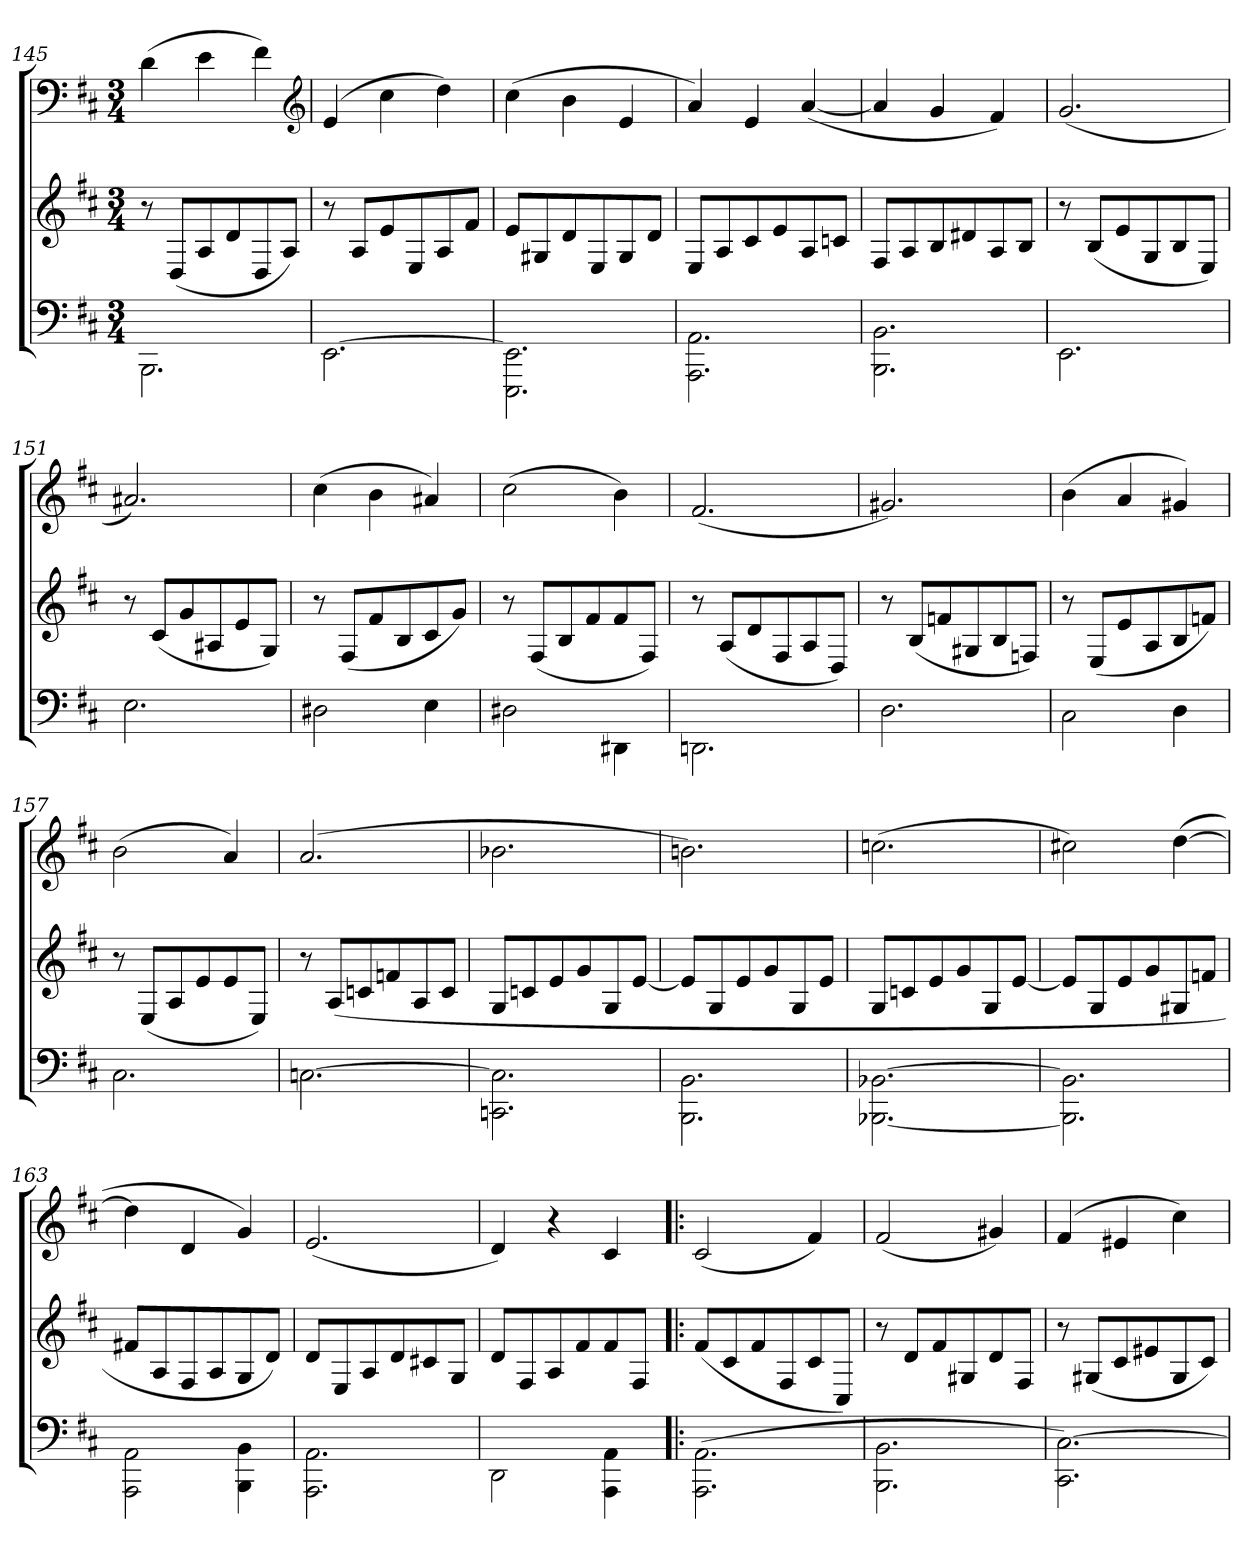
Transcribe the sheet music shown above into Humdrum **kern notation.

**kern	**kern	**kern
*part2	*part2	*part1
*staff3	*staff2	*staff1
*clefF4	*clefG2	*clefF4
*k[f#c#]	*k[f#c#]	*k[f#c#]
*M3/4	*M3/4	*M3/4
=145	=145	=145
2.BBB\	8r	(>4d!
.	(>8D/L	.
.	8A/	4e!
.	8d	.
.	8D/	4f#!)
.	8A/J)	.
*	*	*clefG2
=146	=146	=146
[2.EE\	8r	(>4e!
.	8A/L	.
.	8e	4cc#!
.	8E/	.
.	8A/	4dd!)
.	8f#J	.
=147	=147	=147
2.EE]\ 2.EEE\	8eL	(<4cc#!\
.	8G#X	.
.	8d	4b!\
.	8E/	.
.	8G#/	4e!
.	8dJ	.
=148	=148	=148
2.AA\ 2.AAA\	8E/L	4a!)
.	8A/	.
.	8c#	4e!
.	8e	.
.	8A/	(<[4a!
.	8cnJ	.
=149	=149	=149
2.BB\ 2.BBB\	8F#/L	4a!]
.	8A/	.
.	8B/	4g!
.	8d#X	.
.	8A/	4f#!)
.	(>8B/J	.
=150	=150	=150
2.EE\	8r	(<2.g!
.	(>8B/L	.
.	8e	.
.	8G/	.
.	8B/	.
.	8E/J)	.
=151	=151	=151
2.E	8r	2.a#X!)
.	(>8c#L	.
.	8g	.
.	8A#X/	.
.	8e	.
.	8G/J)	.
=152	=152	=152
2D#X	8r	(>4cc#!
.	(>8F#/L	.
.	8f#	4b!
.	8B	.
4E	8c#	4a#X!)
.	8gJ)	.
=153	=153	=153
2D#X	8r	(>2cc#!
.	(>8F#/L	.
.	8B/	.
.	8f#	.
4DD#X\	8f#	4b!)
.	8F#/J)	.
=154	=154	=154
2.DDn\	8r	(<2.f#!
.	(>8A/L	.
.	8d/	.
.	8F#/	.
.	8A/	.
.	8D/J)	.
=155	=155	=155
2.D	8r	2.g#X!)
.	(>8B/L	.
.	8fn	.
.	8G#X	.
.	8B/	.
.	8Fn/J)	.
=156	=156	=156
2C#\	8r	(<4b!\
.	(>8E/L	.
.	8e	4a!
.	8A/	.
4D\	8B/	4g#X!)
.	8fnJ)	.
=157	=157	=157
2.C#\	8r	(>2b!\
.	(>8E/L	.
.	8A/	.
.	8e	.
.	8e	4a!)
.	8E/J)	.
=158	=158	=158
[2.Cn\	8r	(>2.a!
.	(>8A/L	.
.	8cn	.
.	8fn	.
.	8A/	.
.	8cJ	.
=159	=159	=159
2.Cn]\ 2.CCn\	8G/L	2.b-X!
.	8cn	.
.	8e	.
.	8g	.
.	8G/	.
.	[8eJ	.
=160	=160	=160
2.BB\ 2.BBB\	8eL]	2.bn!)
.	8G/	.
.	8e	.
.	8g	.
.	8G/	.
.	8eJ	.
=161	=161	=161
[2.BB-X\ [2.BBB-X\	8G/L	(>2.ccn!
.	8cn	.
.	8e	.
.	8g	.
.	8G/	.
.	[8eJ	.
=162	=162	=162
2.BB-]\ 2.BBB-]\	8eL]	2cc#X!)
.	8G/	.
.	8e	.
.	8g	.
.	8G#X	(>[4dd!
.	8fnJ	.
=163	=163	=163
2AA\ 2AAA\	8f#XL	4dd!]
.	8A/	.
.	8F#/	4d!
.	8A/	.
4BB\ 4BBB\	8G/	4g!)
.	8d/J)	.
=164	=164	=164
2.AA\ 2.AAA\	8d/L	(<2.e!
.	8E/	.
.	8A/	.
.	8d	.
.	8c#X	.
.	8G/J	.
=165	=165	=165
2DD\	8d/L	4d!)
.	8F#/	.
.	8A/	4r
.	8f#	.
4AA\ 4AAA\	8f#	4c#!
.	8F#/J	.
=166!|:	=166!|:	=166!|:
(<2.AA\ 2.AAA\	(>8f#L	(<2c#!
.	8c#	.
.	8f#	.
.	8F#/	.
.	8c#	4f#!)
.	8C#/J)	.
=167	=167	=167
2.BB\ 2.BBB\	8r	(<2f#!
.	8dL	.
.	8f#	.
.	8G#X	.
.	8d	4g#X!)
.	8F#/J	.
=168	=168	=168
[2.C#\ 2.CC#\)	8r	(<4f#!
.	(>8G#XL	.
.	8c#	4e#X!
.	8e#X	.
.	8G#/	4cc#!)
.	8c#J)	.
=	=	=
*-	*-	*-
